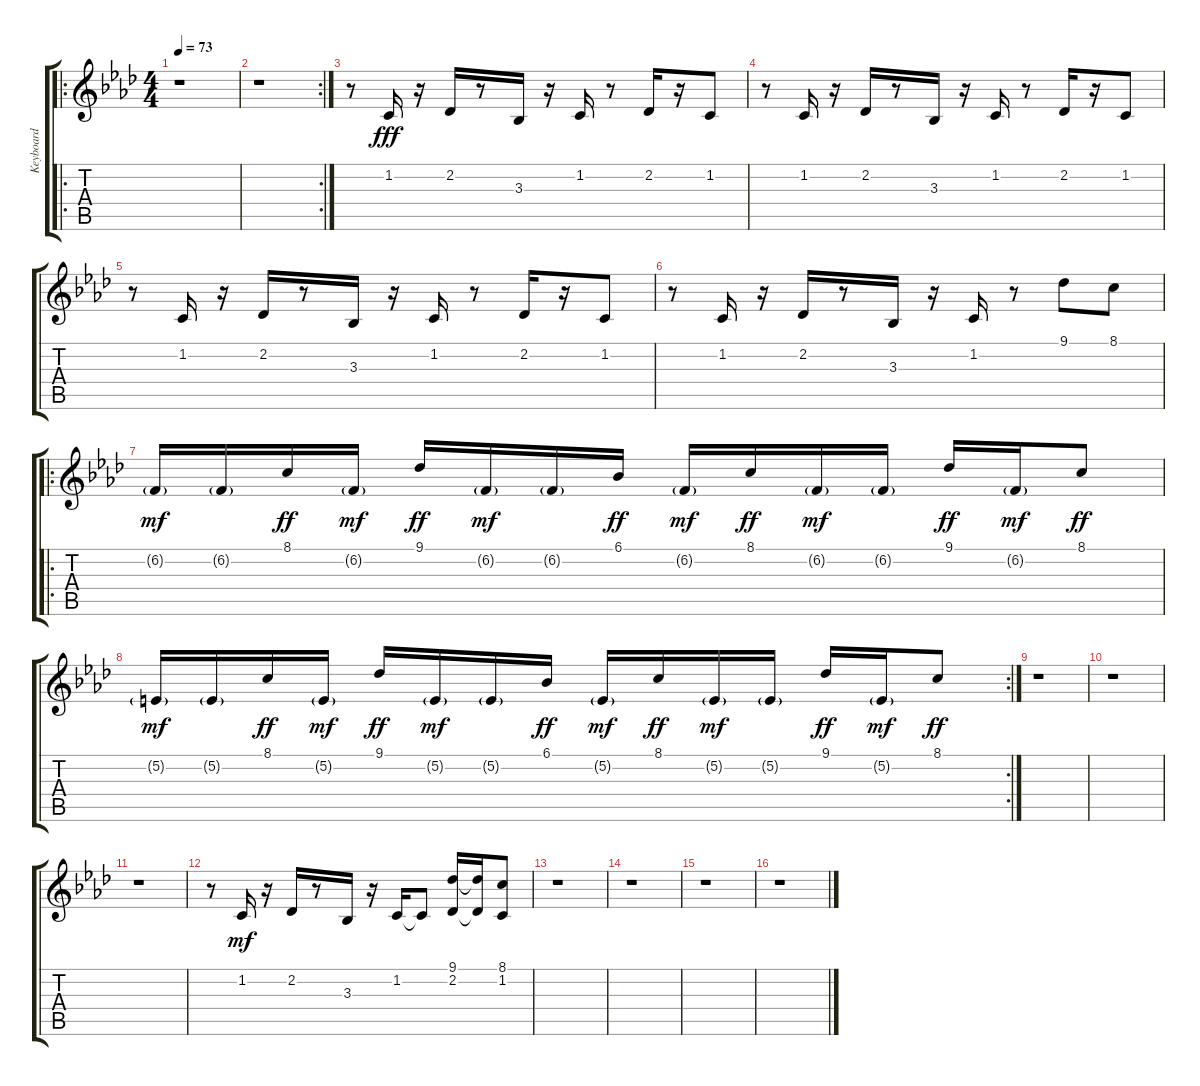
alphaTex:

\track ("Keyboard" "Keyboard") {instrument stringensemble1}
\staff {score tabs}
\tuning (E4 B3 G3 D3 A2 E2) {hide}
\ro
\ts (4 4)
\tempo 73
\clef g2
\ks ab
r.1{dy fff} |
\rc 2
r.1 |
r.8 1.2.16 r.16 2.2.16 r.8 3.3.16 r.16 1.2.16 r.8 2.2.16 r.16 1.2.8 |
r.8 1.2.16 r.16 2.2.16 r.8 3.3.16 r.16 1.2.16 r.8 2.2.16 r.16 1.2.8 |
r.8 1.2.16 r.16 2.2.16 r.8 3.3.16 r.16 1.2.16 r.8 2.2.16 r.16 1.2.8 |
r.8 1.2.16 r.16 2.2.16 r.8 3.3.16 r.16 1.2.16 r.8 9.1.8 8.1.8 |
\ro
6.2{g}.16{dy mf} 6.2{g}.16 8.1.16{dy ff} 6.2{g}.16{dy mf} 9.1.16{dy ff} 6.2{g}.16{dy mf} 6.2{g}.16 6.1.16{dy ff} 6.2{g}.16{dy mf} 8.1.16{dy ff} 6.2{g}.16{dy mf} 6.2{g}.16 9.1.16{dy ff} 6.2{g}.16{dy mf} 8.1.8{dy ff} |
\rc 2
5.2{g}.16{dy mf} 5.2{g}.16 8.1.16{dy ff} 5.2{g}.16{dy mf} 9.1.16{dy ff} 5.2{g}.16{dy mf} 5.2{g}.16 6.1.16{dy ff} 5.2{g}.16{dy mf} 8.1.16{dy ff} 5.2{g}.16{dy mf} 5.2{g}.16 9.1.16{dy ff} 5.2{g}.16{dy mf} 8.1.8{dy ff} |
r.1 |
r.1 |
r.1 |
r.8 1.2.16{dy mf} r.16 2.2.16 r.8 3.3.16 r.16 1.2.16 1.2{t}.8 (9.1 2.2).16 (9.1{t} 2.2{t}).16 (8.1 1.2).8 |
r.1 |
r.1 |
r.1 |
r.1
